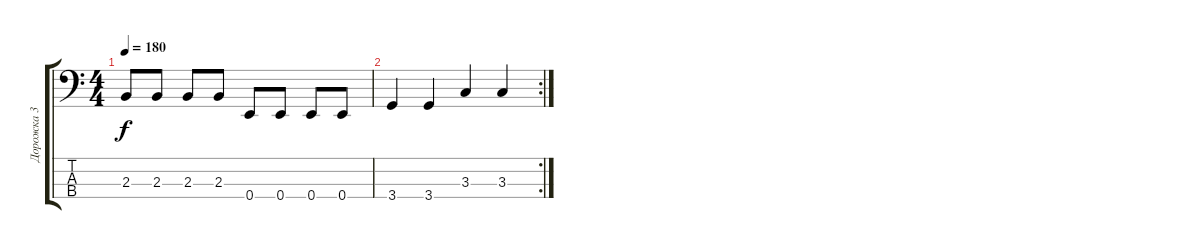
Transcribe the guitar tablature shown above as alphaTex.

\track ("Дорожка 3" "Дорожка 3") {instrument electricbassfinger}
\staff {score tabs}
\tuning (G2 D2 A1 E1) {hide}
\ts (4 4)
\tempo 180
\clef f4
\ks c
2.3.8{dy f} 2.3.8 2.3.8 2.3.8 0.4.8 0.4.8 0.4.8 0.4.8 |
\rc 2
3.4.4 3.4.4 3.3.4 3.3.4
